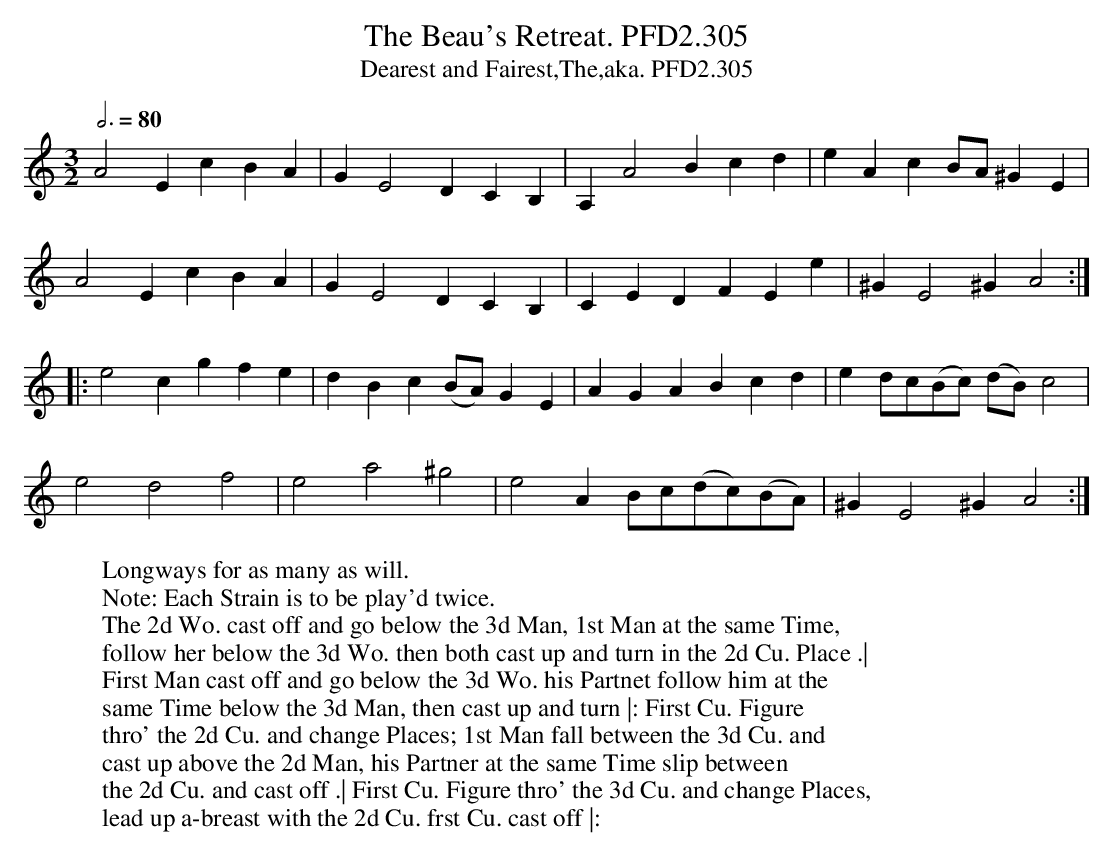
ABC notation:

X:1
T:Beau's Retreat. PFD2.305, The
T:Dearest and Fairest,The,aka. PFD2.305
M:3/2
L:1/4
W:Longways for as many as will.
W:Note: Each Strain is to be play'd twice.
W:The 2d Wo. cast off and go below the 3d Man, 1st Man at the same Time,
W:follow her below the 3d Wo. then both cast up and turn in the 2d Cu. Place .|
W:First Man cast off and go below the 3d Wo. his Partnet follow him at the
W:same Time below the 3d Man, then cast up and turn |: First Cu. Figure
W:thro' the 2d Cu. and change Places; 1st Man fall between the 3d Cu. and
W:cast up above the 2d Man, his Partner at the same Time slip between
W:the 2d Cu. and cast off .| First Cu. Figure thro' the 3d Cu. and change Places,
W:lead up a-breast with the 2d Cu. frst Cu. cast off |:
Q:3/4=80
K:Am
A2 Ec BA | GE2D CB, | A,A2B cd |  eA cB/A/ ^GE |
A2 Ec BA | GE2D CB, | CE DF Ee | ^GE2 ^GA2 :|
|: e2 cg fe | dB c(B/A/) GE | AG AB cd | e d/c/(B/c/) (d/B/) c2 |
e2 d2 f2 | e2 a2 ^g2 | e2 A B/c/(d/c/)(B/A/) | ^GE2 ^GA2 :|
